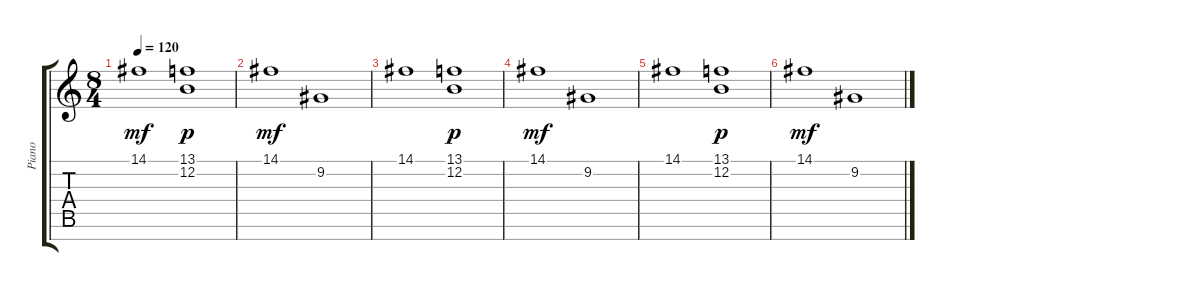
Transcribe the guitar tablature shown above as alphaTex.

\track ("Piano" "Piano") {instrument brightacousticpiano}
\staff {score tabs}
\tuning (E4 B3 G3 D3 A2 E2 B1) {hide}
\ts (8 4)
\tempo 120
\clef g2
\ks c
14.1.1{dy mf} (13.1 12.2).1{dy p} |
14.1.1{dy mf} 9.2.1 |
14.1.1 (13.1 12.2).1{dy p} |
14.1.1{dy mf} 9.2.1 |
14.1.1 (13.1 12.2).1{dy p} |
14.1.1{dy mf} 9.2.1
